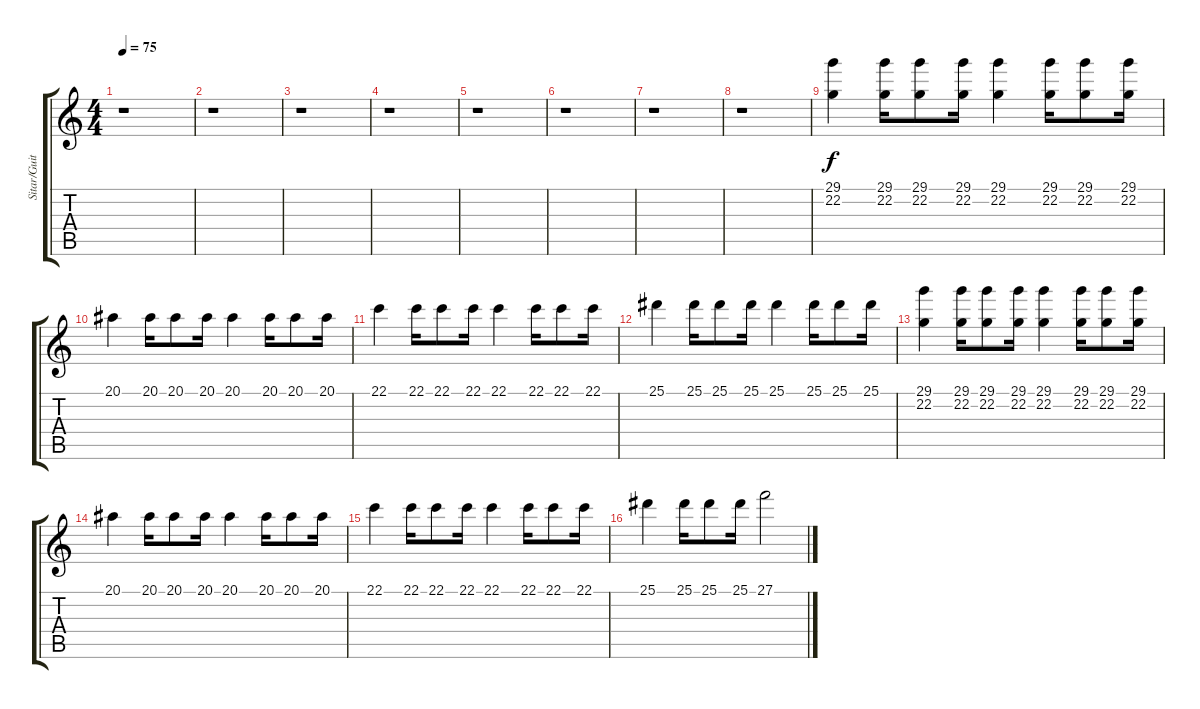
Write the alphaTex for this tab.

\track ("Sitar/Guitar 3" "Sitar/Guit") {instrument sitar}
\staff {score tabs}
\tuning (D4 A3 F3 C3 G2 C2) {hide}
\ts (4 4)
\tempo 75
\clef g2
\ks c
r.1{dy f instrument sitar} |
r.1 |
r.1 |
r.1 |
r.1 |
r.1 |
r.1 |
r.1{instrument electricguitarjazz} |
(29.1 22.2).4 (29.1 22.2).16 (29.1 22.2).8 (29.1 22.2).16 (29.1 22.2).4 (29.1 22.2).16 (29.1 22.2).8 (29.1 22.2).16 |
20.1.4 20.1.16 20.1.8 20.1.16 20.1.4 20.1.16 20.1.8 20.1.16 |
22.1.4 22.1.16 22.1.8 22.1.16 22.1.4 22.1.16 22.1.8 22.1.16 |
25.1.4 25.1.16 25.1.8 25.1.16 25.1.4 25.1.16 25.1.8 25.1.16 |
(29.1 22.2).4 (29.1 22.2).16 (29.1 22.2).8 (29.1 22.2).16 (29.1 22.2).4 (29.1 22.2).16 (29.1 22.2).8 (29.1 22.2).16 |
20.1.4 20.1.16 20.1.8 20.1.16 20.1.4 20.1.16 20.1.8 20.1.16 |
22.1.4 22.1.16 22.1.8 22.1.16 22.1.4 22.1.16 22.1.8 22.1.16 |
25.1.4 25.1.16 25.1.8 25.1.16 27.1.2
